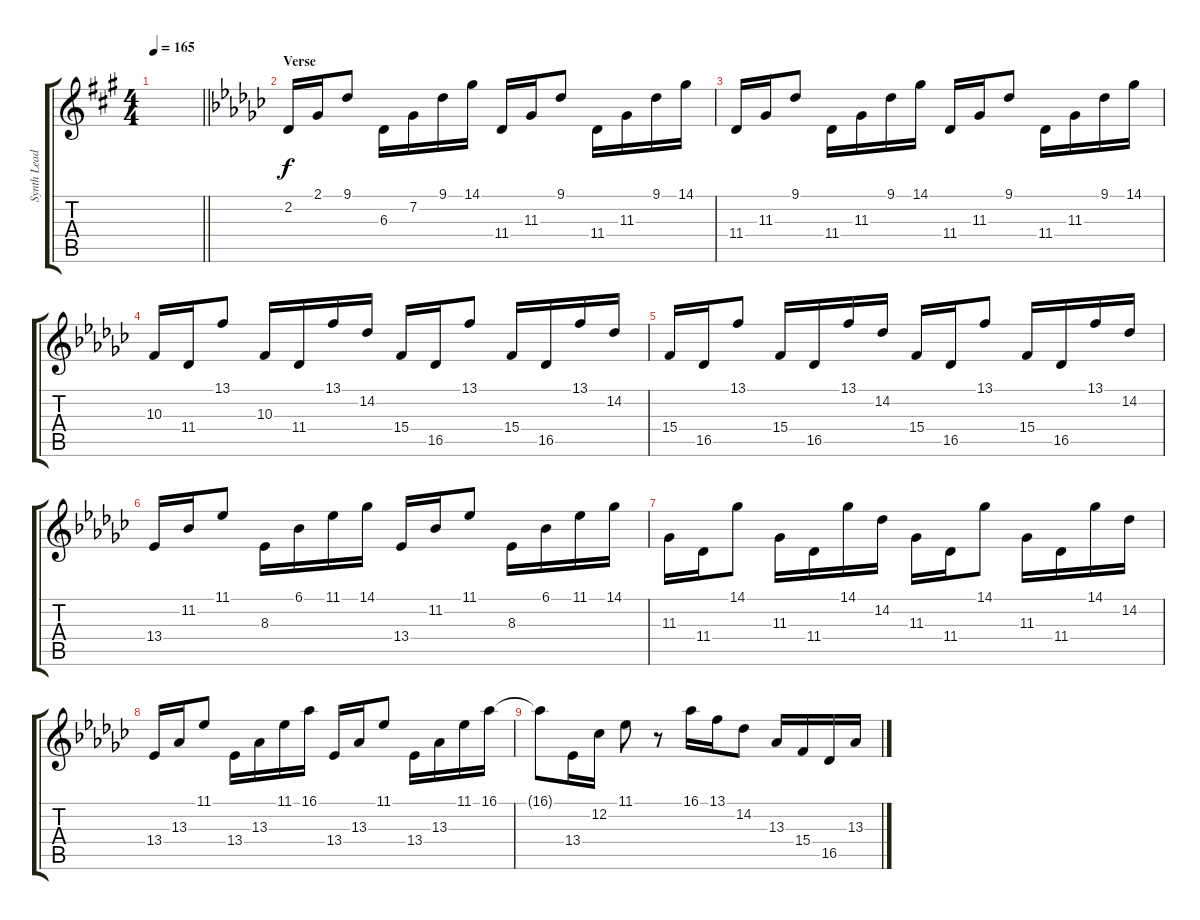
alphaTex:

\track ("Synth Lead" "Synth Lead") {instrument lead2sawtooth}
\staff {score tabs}
\tuning (E4 B3 G3 D3 A2 E2) {hide}
\ts (4 4)
\tempo 165
\clef g2
\barLineRight lightlight
\ks a
|
\section ("" "Verse")
\ks gb
2.2.16 2.1.16 9.1.8 6.3.16 7.2.16 9.1.16 14.1.16 11.4.16 11.3.16 9.1.8 11.4.16 11.3.16 9.1.16 14.1.16 |
11.4.16 11.3.16 9.1.8 11.4.16 11.3.16 9.1.16 14.1.16 11.4.16 11.3.16 9.1.8 11.4.16 11.3.16 9.1.16 14.1.16 |
10.3.16 11.4.16 13.1.8 10.3.16 11.4.16 13.1.16 14.2.16 15.4.16 16.5.16 13.1.8 15.4.16 16.5.16 13.1.16 14.2.16 |
15.4.16 16.5.16 13.1.8 15.4.16 16.5.16 13.1.16 14.2.16 15.4.16 16.5.16 13.1.8 15.4.16 16.5.16 13.1.16 14.2.16 |
13.4.16 11.2.16 11.1.8 8.3.16 6.1.16 11.1.16 14.1.16 13.4.16 11.2.16 11.1.8 8.3.16 6.1.16 11.1.16 14.1.16 |
11.3.16 11.4.16 14.1.8 11.3.16 11.4.16 14.1.16 14.2.16 11.3.16 11.4.16 14.1.8 11.3.16 11.4.16 14.1.16 14.2.16 |
13.4.16 13.3.16 11.1.8 13.4.16 13.3.16 11.1.16 16.1.16 13.4.16 13.3.16 11.1.8 13.4.16 13.3.16 11.1.16 16.1.16 |
16.1{t}.8 13.4.16 12.2.16 11.1.8 r.8 16.1.16 13.1.16 14.2.8 13.3.16 15.4.16 16.5.16 13.3.16
